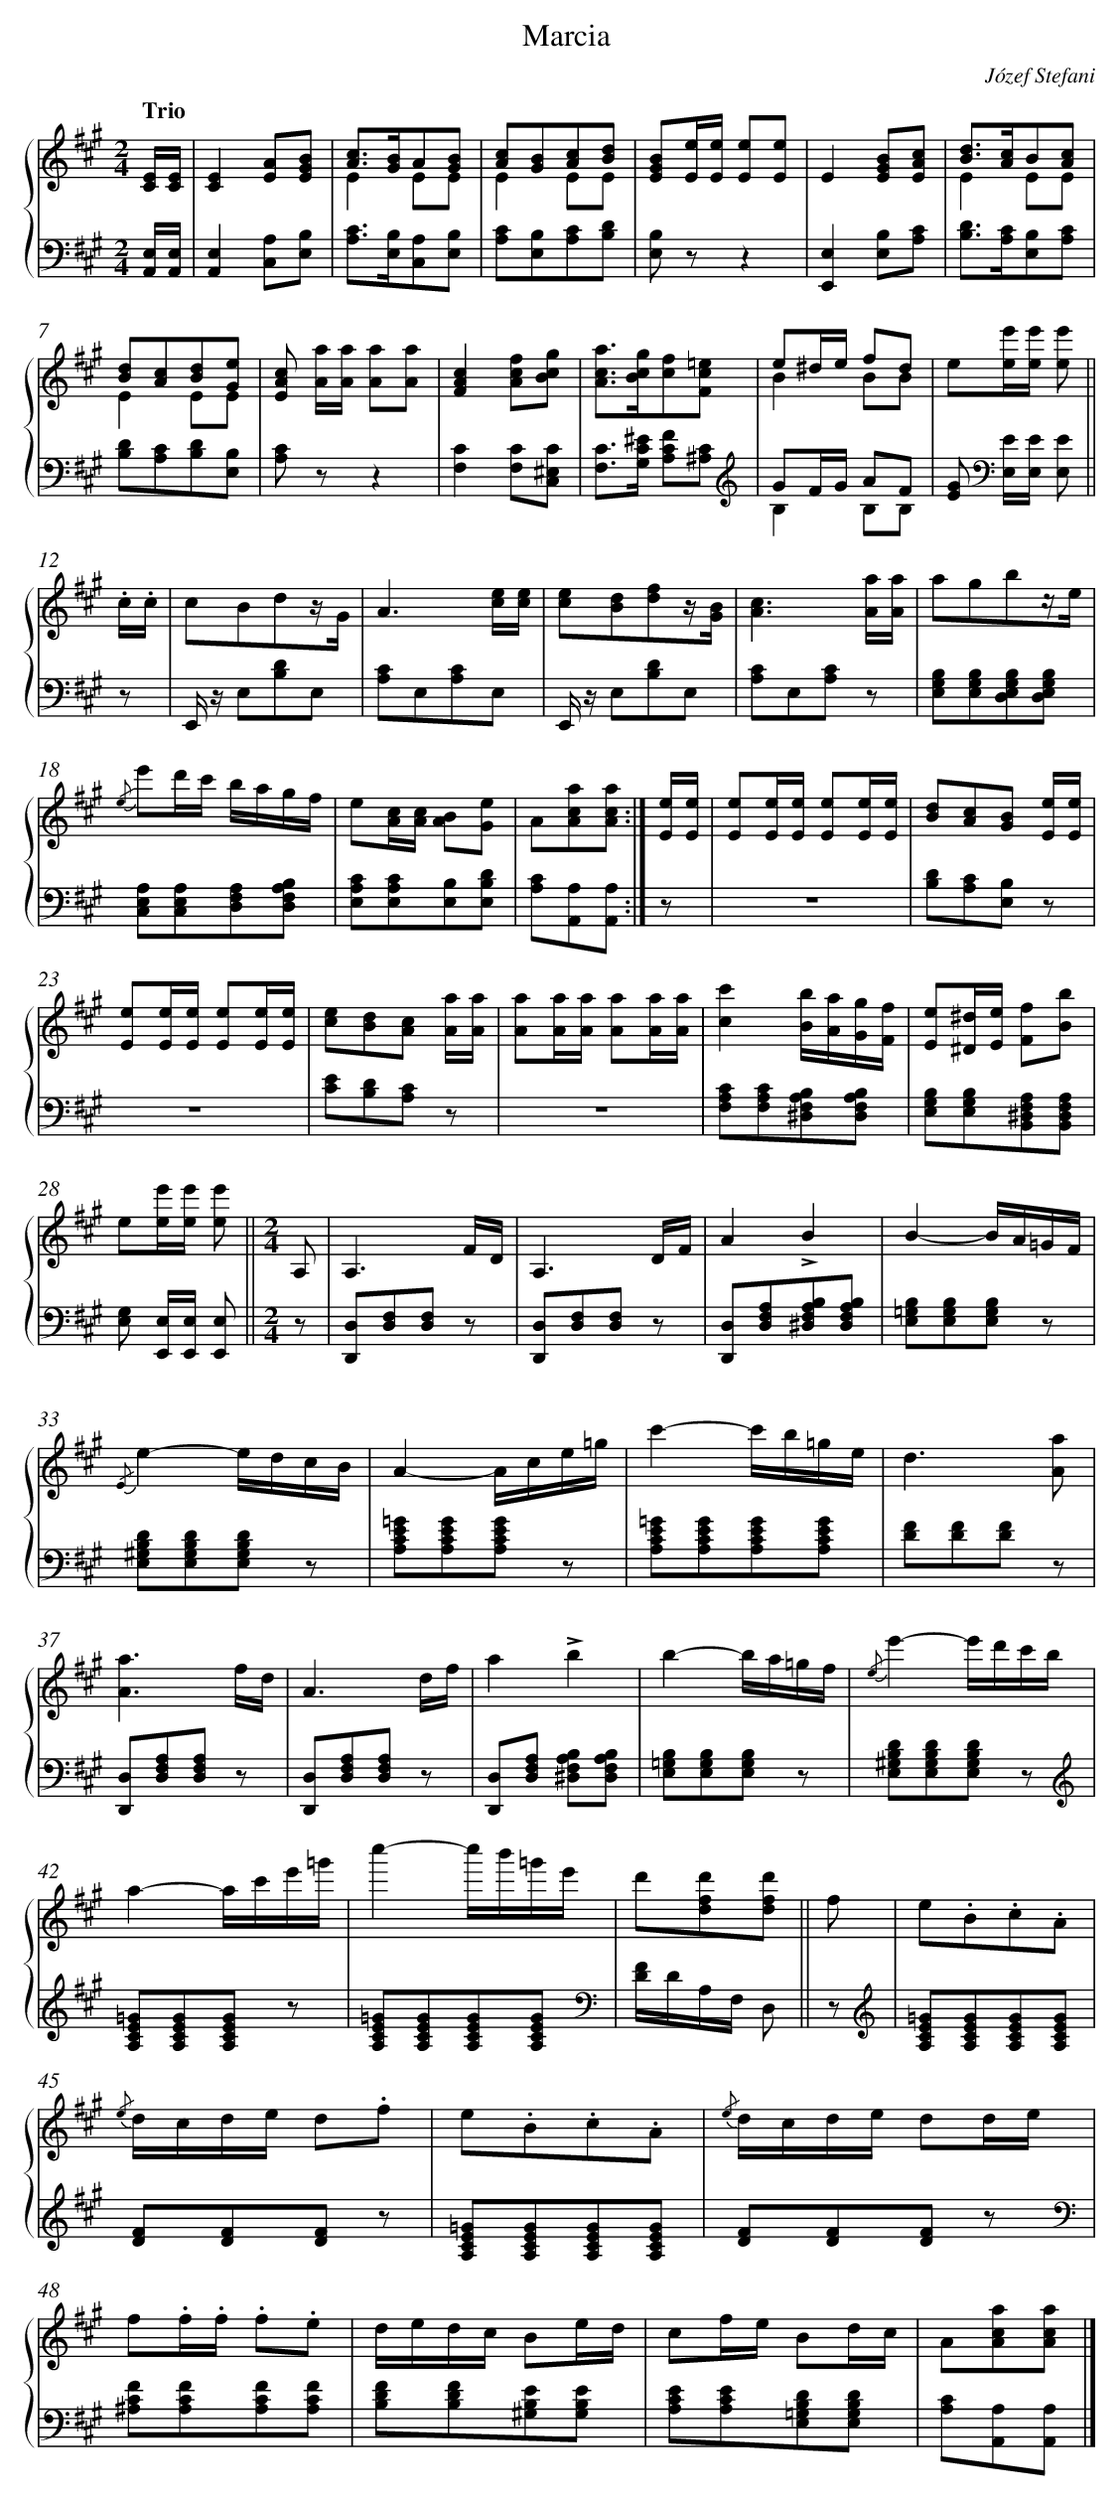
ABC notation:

X:1
T: Marcia
C: Józef Stefani
L: 1/8
M: 2/4
Q: "Trio"
%%staves {1 2}
V: 1 clef=treble
V: 2 clef=bass
K: A
[V:1] [E/C/][E/C/] [I:setbarnb 1]|
[V:2] [E,/A,,/][E,/A,,/] |
[V:1] [E2C2][AE][BGE] |
[V:2] [E,2A,,2][A,C,][B,E,] |
[V:1] [cA]>[BG]A[BG] & E2EE |
[V:2] [CA,]>[B,E,][A,C,][B,E,] |
[V:1] [cA][BG][cA][dB] & E2EE |
[V:2] [CA,][B,E,][CA,][DB,] |
[V:1] [BGE][e/E/][e/E/] [eE][eE] |
[V:2] [B,E,] zz2 |
[V:1] E2[BGE][cAE] |
[V:2] [E,2E,,2][B,E,][CA,] |
[V:1] [dB]>[cA]B[cA] & E2EE |
[V:2] [DB,]>[CA,][B,E,][CA,] |
[V:1] [dB][cA][dB][eG] & E2EE |
[V:2] [DB,][CA,][DB,][B,E,] |
[V:1] [cAE] [a/A/][a/A/] [aA][aA] |
[V:2] [CA,] zz2 |
[V:1] [c2A2F2][fcA][gcB] |
[V:2] [C2F,2][CF,][C^E,C,] |
[V:1] [acA]>[gcB][fc][=ecF] |
[V:2] [CF,]>[^ECG,] [FCA,][C^A,][K:clef=treble] |
[V:1] e^d/e/ fd & B2BB |
[V:2] GF/G/ AF & B,2B,B, |
[V:1] e[e'/e/][e'/e/] [e'e] ||
[V:2] [GE][K:clef=bass] [E/E,/][E/E,/] [EE,] ||
[V:1] .c/.c/ [I:setbarnb 13]|
[V:2] z |
[V:1] cBdz/G/ |
[V:2] E,,/ z/ E,[DB,]E, |
[V:1] A3[e/c/][e/c/] |
[V:2] [CA,]E,[CA,]E, |
[V:1] [ec][dB][fd]z/[B/G/] |
[V:2] E,,/ z/ E,[DB,]E, |
[V:1] [c3A3][a/A/][a/A/] |
[V:2] [CA,]E,[CA,] z |
[V:1] agbz/e/ |
[V:2] [B,G,E,][B,G,E,][B,G,E,D,][B,G,E,D,] |
[V:1] {/e} e'd'/c'/ b/a/g/f/ |
[V:2] [A,E,C,][A,E,C,][A,F,D,][B,A,F,D,] |
[V:1] e[c/A/][c/A/] [BA][eG] |
[V:2] [CA,E,][CA,E,][B,E,][DB,E,] |
[V:1] A[acA][acA] :|]
[V:2] [CA,][A,A,,][A,A,,] :|]
[V:1] [e/E/][e/E/] [I:setbarnb 21]|
[V:2] z |
[V:1] [eE][e/E/][e/E/] [eE][e/E/][e/E/] |
[V:2] z4 |
[V:1] [dB][cA][BG] [e/E/][e/E/] |
[V:2] [DB,][CA,][B,E,] z |
[V:1] [eE][e/E/][e/E/] [eE][e/E/][e/E/] |
[V:2] z4 |
[V:1] [ec][dB][cA] [a/A/][a/A/] |
[V:2] [EC][DB,][CA,] z |
[V:1] [aA][a/A/][a/A/] [aA][a/A/][a/A/] |
[V:2] z4 |
[V:1] [c'2c2][b/B/][a/A/][g/G/][f/F/] |
[V:2] [CA,F,][CA,F,][B,A,F,^D,][B,A,F,D,] |
[V:1] [eE][^d/^D/][e/E/] [fF][bB] |
[V:2] [B,G,E,][B,G,E,][A,F,^D,B,,][A,F,D,B,,] |
[V:1] e[e'/e/][e'/e/] [e'e] ||
[V:2] [G,E,] [E,/E,,/][E,/E,,/] [E,E,,] ||
[V:1]  [K:A] [M:2/4]A, [I:setbarnb 29]|
[V:2]  [K:A] [M:2/4]z |
[V:1] A,3F/D/ |
[V:2] [D,D,,][F,D,][F,D,] z |
[V:1] A,3D/F/ |
[V:2] [D,D,,][F,D,][F,D,] z |
[V:1] A2!accent!B2 |
[V:2] [D,D,,][A,F,D,][B,A,F,^D,][B,A,F,D,] |
[V:1] B2-B/A/=G/F/ |
[V:2] [B,=G,E,][B,G,E,][B,G,E,] z |
[V:1] {/E}e2-e/d/c/B/ |
[V:2] [DB,^G,E,][DB,G,E,][DB,G,E,] z |
[V:1] A2-A/c/e/=g/ |
[V:2] [=GECA,][GECA,][GECA,] z |
[V:1] c'2-c'/b/=g/e/ |
[V:2] [=GECA,][GECA,][GECA,][GECA,] |
[V:1] d3[aA] |
[V:2] [FD][FD][FD] z |
[V:1] [a3A3]f/d/ |
[V:2] [D,D,,][A,F,D,][A,F,D,] z |
[V:1] A3d/f/ |
[V:2] [D,D,,][A,F,D,][A,F,D,] z |
[V:1] a2!accent!b2 |
[V:2] [D,D,,][A,F,D,] [B,A,F,^D,][B,A,F,D,] |
[V:1] b2-b/a/=g/f/ |
[V:2] [B,=G,E,][B,G,E,][B,G,E,] z |
[V:1] {/e}e'2-e'/d'/c'/b/ |
[V:2] [DB,^G,E,][DB,G,E,][DB,G,E,] z[K:clef=treble] |
[V:1] a2-a/c'/e'/=g'/ |
[V:2] [=GECA,][GECA,][GECA,] z |
[V:1] c''2-c''/b'/=g'/e'/ |
[V:2] [=GECA,][GECA,][GECA,][GECA,] |
[V:1] d'[d'fd][d'fd] [I:setbarnb 44]||
[V:2] [K:clef=bass][F/D/]D/A,/F,/ D, ||
[V:1] f |
[V:2] z[K:clef=treble] |
[V:1] e.B.c.A |
[V:2] [=GECA,][GECA,][GECA,][GECA,] |
[V:1] {/e} d/c/d/e/ d.f |
[V:2] [FD][FD][FD] z |
[V:1] e.B.c.A |
[V:2] [=GECA,][GECA,][GECA,][GECA,] |
[V:1] {/e} d/c/d/e/ dd/e/ |
[V:2] [FD][FD][FD] z[K:clef=bass] |
[V:1] f.f/.f/ .f.e |
[V:2] [FC^A,][FCA,][FCA,][FCA,] |
[V:1] d/e/d/c/ Be/d/ |
[V:2] [FDB,][FDB,][EB,^G,][EB,G,] |
[V:1] cf/e/ Bd/c/ |
[V:2] [ECA,][ECA,][DB,=G,E,][DB,G,E,] |
[V:1] A[acA][acA] |]
[V:2] [CA,][A,A,,][A,A,,] |]
